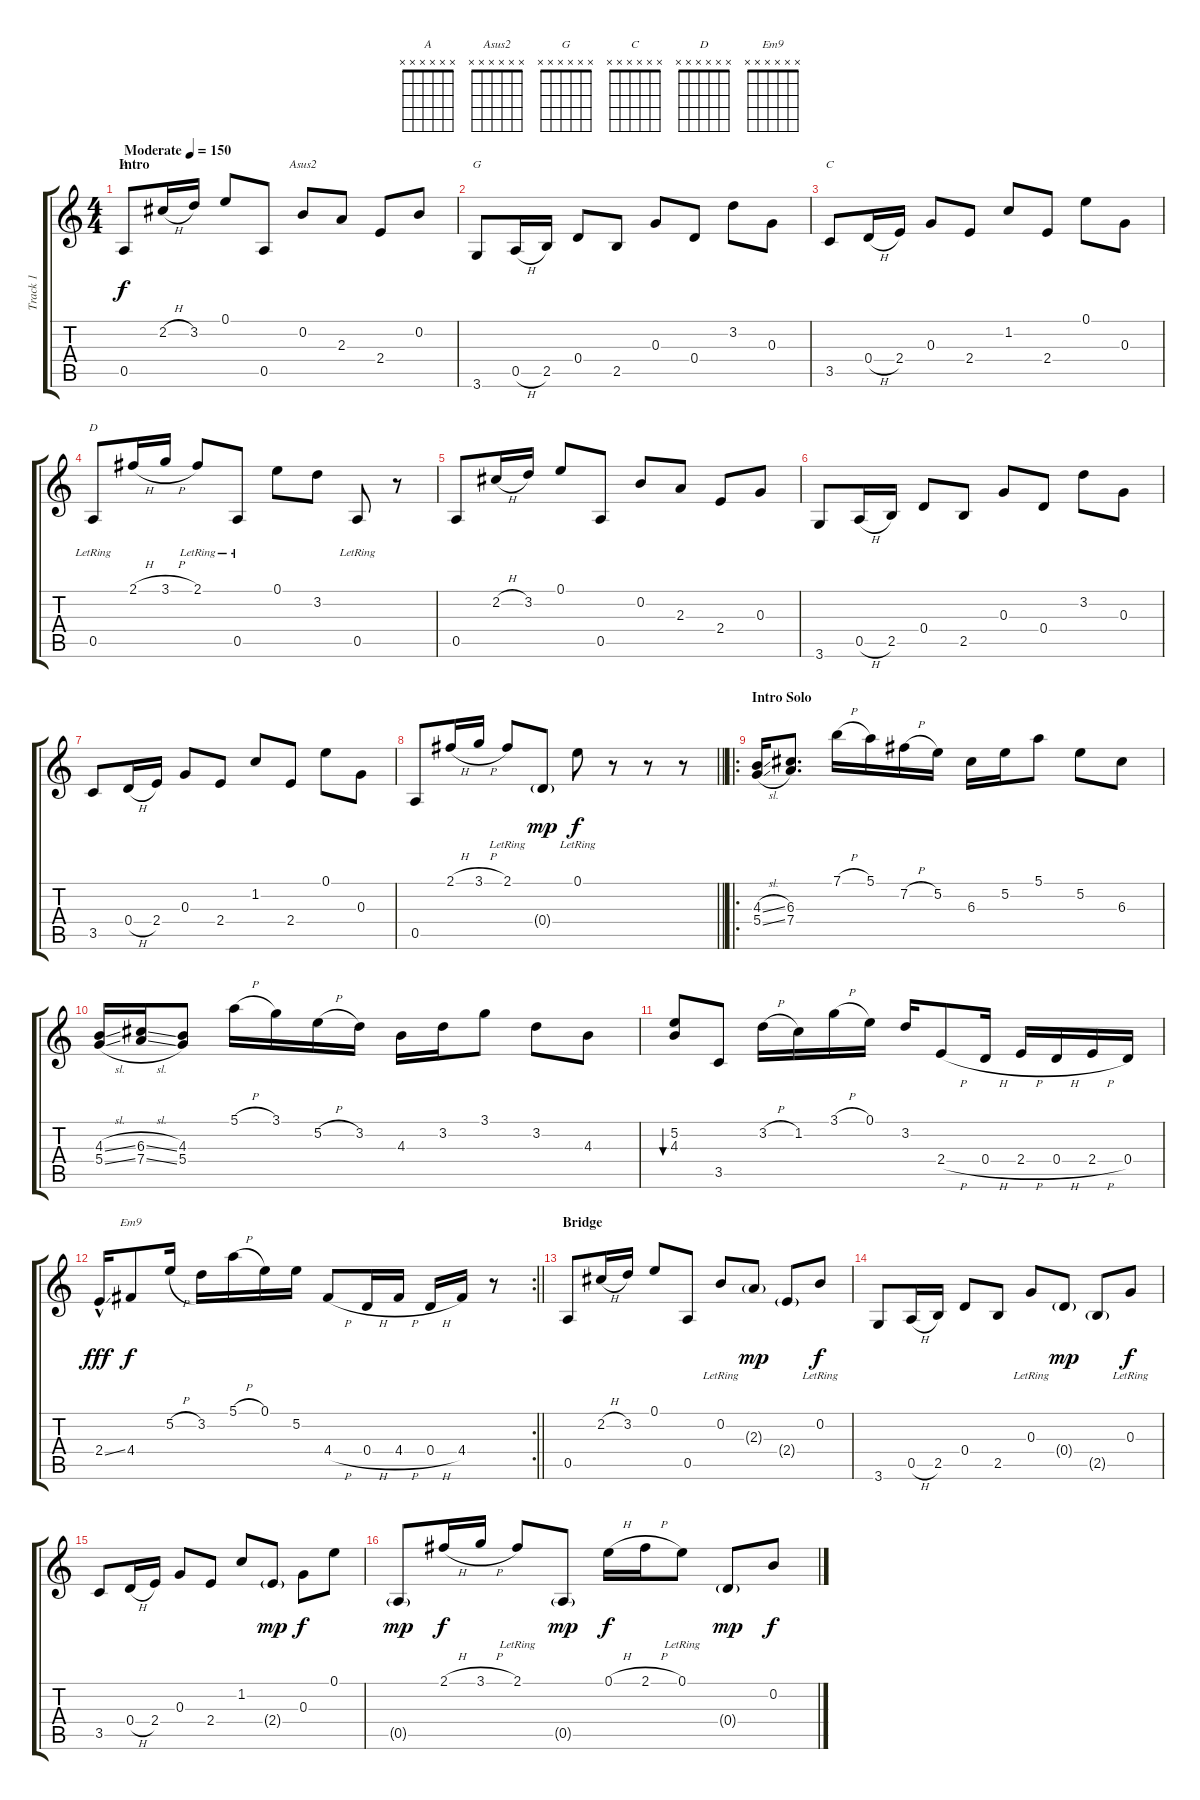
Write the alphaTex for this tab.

\track ("Track 1" "Track 1") {instrument acousticguitarsteel}
\staff {score tabs}
\tuning (E4 B3 G3 D3 A2 E2) {hide}
\chord ("A" x x x x x x)
\chord ("Asus2" x x x x x x)
\chord ("G" x x x x x x)
\chord ("C" x x x x x x)
\chord ("D" x x x x x x)
\chord ("Em9" x x x x x x)
\ts (4 4)
\section ("" "Intro")
\tempo (150 "Moderate")
\clef g2
\ks c
0.5.8{ch "A" dy f instrument acousticguitarsteel} 2.2{h}.16 3.2.16 0.1.8 0.5.8 0.2.8{ch "Asus2"} 2.3.8 2.4.8 0.2.8 |
3.6.8{ch "G"} 0.5{h}.16 2.5.16 0.4.8 2.5.8 0.3.8 0.4.8 3.2.8 0.3.8 |
3.5.8{ch "C"} 0.4{h}.16 2.4.16 0.3.8 2.4.8 1.2.8 2.4.8 0.1.8 0.3.8 |
0.5{lr}.8{ch "D"} 2.1{h}.16 3.1{h}.16 2.1{lr}.8 0.5{lr}.8 0.1.8 3.2.8 0.5{lr}.8 r.8 |
0.5.8 2.2{h}.16 3.2.16 0.1.8 0.5.8 0.2.8 2.3.8 2.4.8 0.3.8 |
3.6.8 0.5{h}.16 2.5.16 0.4.8 2.5.8 0.3.8 0.4.8 3.2.8 0.3.8 |
3.5.8 0.4{h}.16 2.4.16 0.3.8 2.4.8 1.2.8 2.4.8 0.1.8 0.3.8 |
\barLineRight lightlight
0.5.8 2.1{h}.16 3.1{h}.16 2.1{lr}.8 0.4{g}.8{dy mp} 0.1{lr}.8{dy f} r.8 r.8 r.8 |
\ro
\section ("" "Intro Solo")
(4.3{sl} 5.4{sl}).16 (6.3 7.4).8{d} 7.1{h}.16 5.1.16 7.2{h}.16 5.2.16 6.3.16 5.2.16 5.1.8 5.2.8 6.3.8 |
(4.3{sl} 5.4{sl}).16 (6.3{sl} 7.4{sl}).16 (4.3 5.4).8 5.1{h}.16 3.1.16 5.2{h}.16 3.2.16 4.3.16 3.2.16 3.1.8 3.2.8 4.3.8 |
(5.2 4.3).8{bu 60} 3.5.8 3.2{h}.16 1.2.16 3.1{h}.16 0.1.16 3.2.16 2.4{h}.8 0.4{h}.16 2.4{h}.16 0.4{h}.16 2.4{h}.16 0.4.16 |
\rc 2
\barLineRight lightlight
2.4{ss hac}.16{dy fff} 4.4.8{ch "Em9" dy f} 5.2{h}.16 3.2.16 5.1{h}.16 0.1.16 5.2.16 4.4{h}.8 0.4{h}.16 4.4{h}.16 0.4{h}.16 4.4.16 r.8 |
\section ("" "Bridge")
0.5.8 2.2{h}.16 3.2.16 0.1.8 0.5.8 0.2{lr}.8 2.3{g}.8{dy mp} 2.4{g}.8 0.2{lr}.8{dy f} |
3.6.8 0.5{h}.16 2.5.16 0.4.8 2.5.8 0.3{lr}.8 0.4{g}.8{dy mp} 2.5{g}.8 0.3{lr}.8{dy f} |
3.5.8 0.4{h}.16 2.4.16 0.3.8 2.4.8 1.2.8 2.4{g}.8{dy mp} 0.3.8{dy f} 0.1.8 |
0.5{g}.8{dy mp} 2.1{h}.16{dy f} 3.1{h}.16 2.1{lr}.8 0.5{g}.8{dy mp} 0.1{h}.16{dy f} 2.1{h}.16 0.1{lr}.8 0.4{g}.8{dy mp} 0.2.8{dy f}
